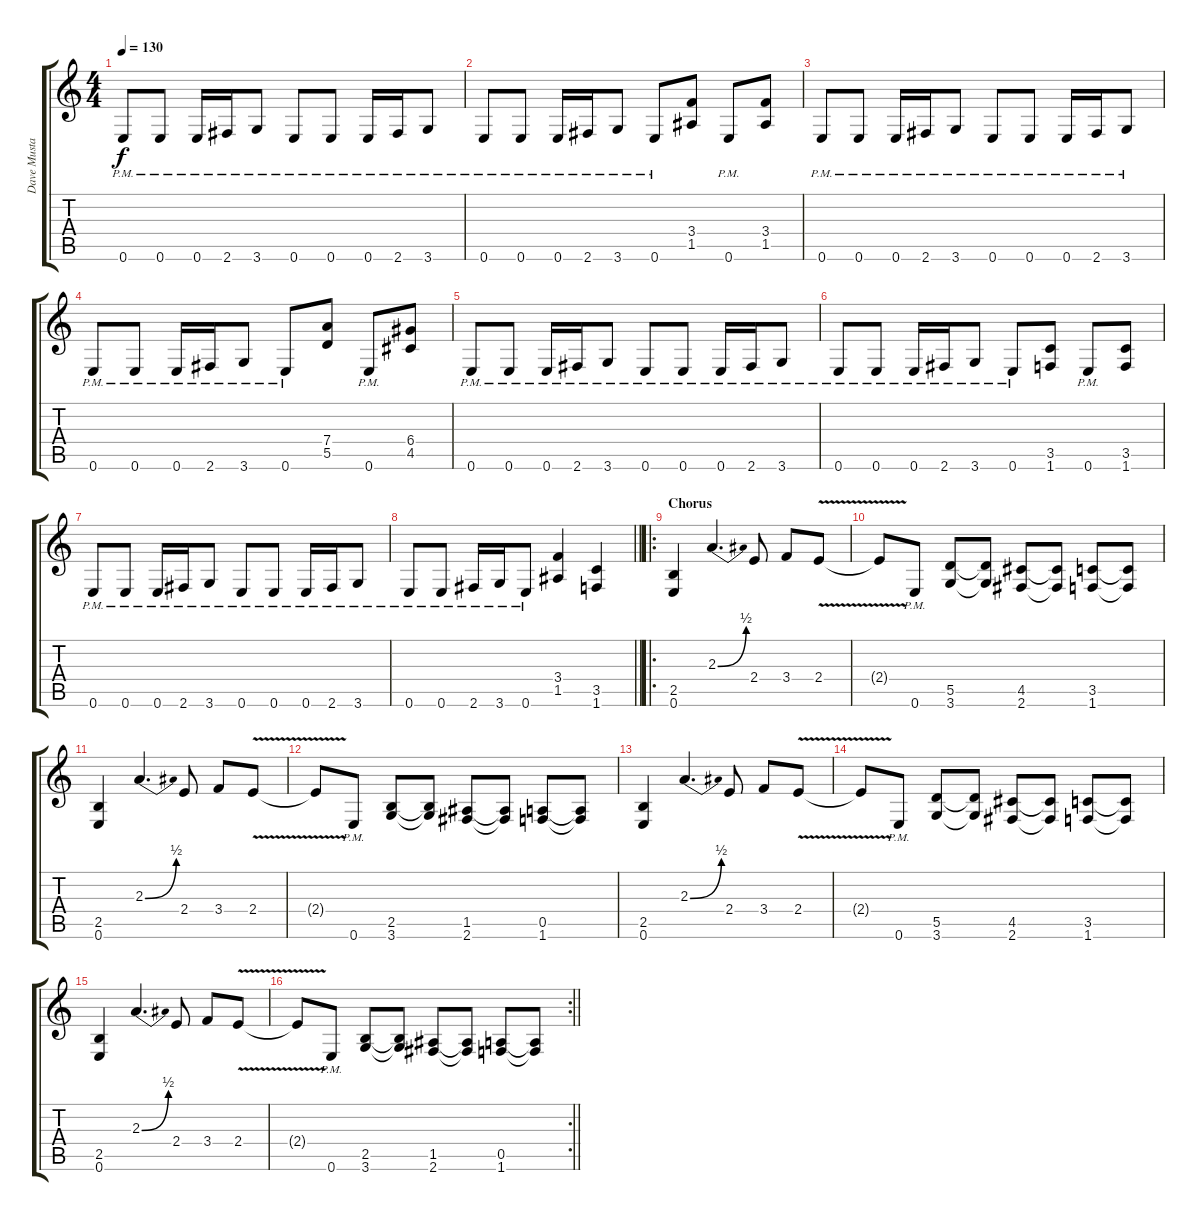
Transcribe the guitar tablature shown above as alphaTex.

\track ("Dave Mustaine" "Dave Musta") {instrument distortionguitar}
\staff {score tabs}
\tuning (E4 B3 G3 D3 A2 E2) {hide}
\ts (4 4)
\tempo 130
\clef g2
\ks c
0.6{pm}.8{dy f} 0.6{pm}.8 0.6{pm}.16 2.6{pm}.16 3.6{pm}.8 0.6{pm}.8 0.6{pm}.8 0.6{pm}.16 2.6{pm}.16 3.6{pm}.8 |
0.6{pm}.8 0.6{pm}.8 0.6{pm}.16 2.6{pm}.16 3.6{pm}.8 0.6{pm}.8 (3.4 1.5).8 0.6{pm}.8 (3.4 1.5).8 |
0.6{pm}.8 0.6{pm}.8 0.6{pm}.16 2.6{pm}.16 3.6{pm}.8 0.6{pm}.8 0.6{pm}.8 0.6{pm}.16 2.6{pm}.16 3.6{pm}.8 |
0.6{pm}.8 0.6{pm}.8 0.6{pm}.16 2.6{pm}.16 3.6{pm}.8 0.6{pm}.8 (7.4 5.5).8 0.6{pm}.8 (6.4 4.5).8 |
0.6{pm}.8 0.6{pm}.8 0.6{pm}.16 2.6{pm}.16 3.6{pm}.8 0.6{pm}.8 0.6{pm}.8 0.6{pm}.16 2.6{pm}.16 3.6{pm}.8 |
0.6{pm}.8 0.6{pm}.8 0.6{pm}.16 2.6{pm}.16 3.6{pm}.8 0.6{pm}.8 (3.5 1.6).8 0.6{pm}.8 (3.5 1.6).8 |
0.6{pm}.8 0.6{pm}.8 0.6{pm}.16 2.6{pm}.16 3.6{pm}.8 0.6{pm}.8 0.6{pm}.8 0.6{pm}.16 2.6{pm}.16 3.6{pm}.8 |
\barLineRight lightlight
0.6{pm}.8 0.6{pm}.8 2.6{pm}.16 3.6{pm}.16 0.6{pm}.8 (3.4 1.5).4 (3.5 1.6).4 |
\ro
\section ("" "Chorus")
(2.5 0.6).4 2.3{be (bend 0 0 60 2)}.4{d} 2.4.8 3.4.8 2.4{v}.8 |
2.4{t}.8 0.6{pm}.8 (5.5 3.6).8 (5.5{t} 3.6{t}).8 (4.5 2.6).8 (4.5{t} 2.6{t}).8 (3.5 1.6).8 (3.5{t} 1.6{t}).8 |
(2.5 0.6).4 2.3{be (bend 0 0 60 2)}.4{d} 2.4.8 3.4.8 2.4{v}.8 |
2.4{t}.8 0.6{pm}.8 (2.5 3.6).8 (2.5{t} 3.6{t}).8 (1.5 2.6).8 (1.5{t} 2.6{t}).8 (0.5 1.6).8 (0.5{t} 1.6{t}).8 |
(2.5 0.6).4 2.3{be (bend 0 0 60 2)}.4{d} 2.4.8 3.4.8 2.4{v}.8 |
2.4{t}.8 0.6{pm}.8 (5.5 3.6).8 (5.5{t} 3.6{t}).8 (4.5 2.6).8 (4.5{t} 2.6{t}).8 (3.5 1.6).8 (3.5{t} 1.6{t}).8 |
(2.5 0.6).4 2.3{be (bend 0 0 60 2)}.4{d} 2.4.8 3.4.8 2.4{v}.8 |
\rc 2
\barLineRight lightlight
2.4{t}.8 0.6{pm}.8 (2.5 3.6).8 (2.5{t} 3.6{t}).8 (1.5 2.6).8 (1.5{t} 2.6{t}).8 (0.5 1.6).8 (0.5{t} 1.6{t}).8
